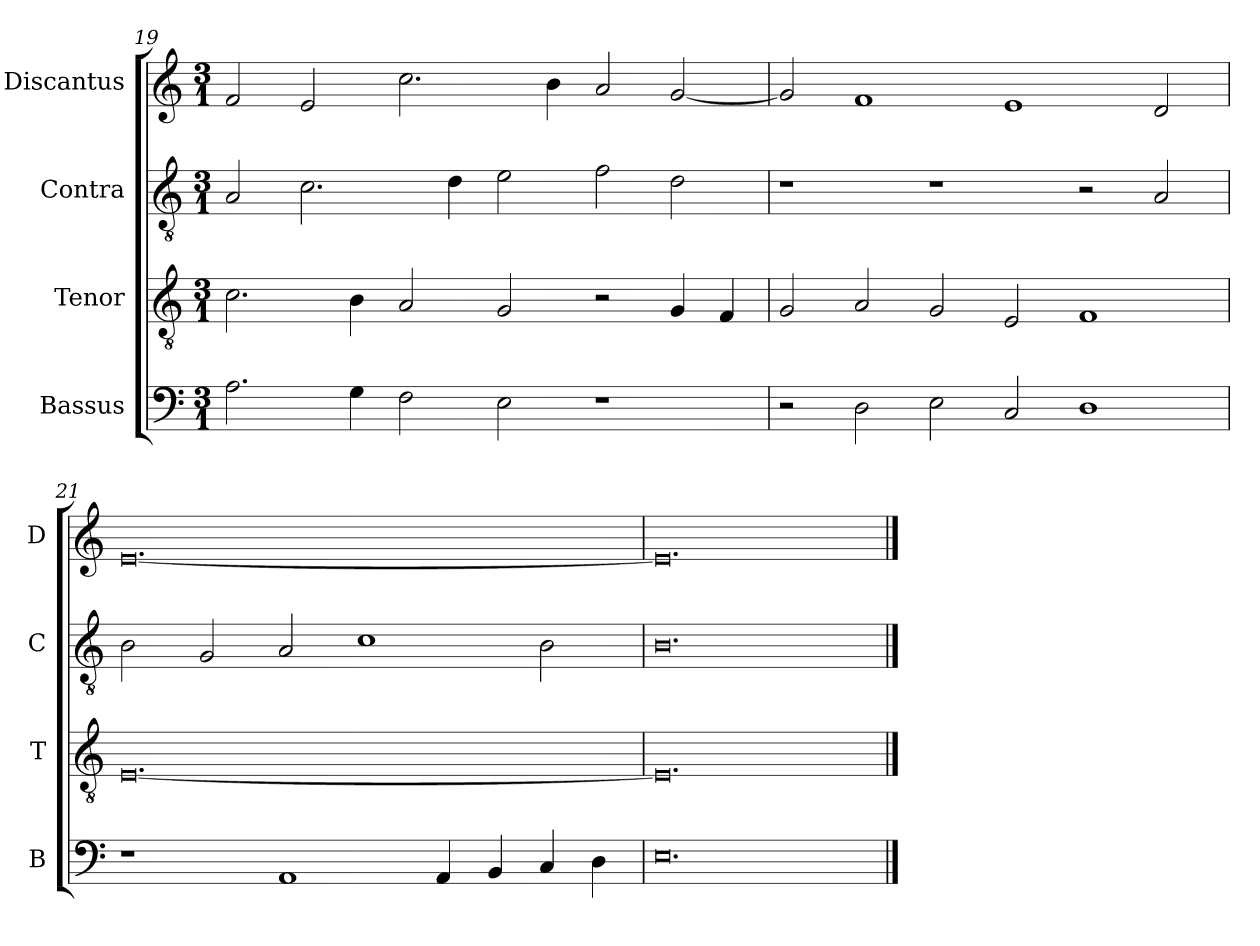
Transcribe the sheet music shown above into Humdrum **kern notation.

**kern	**kern	**kern	**kern
*part4	*part3	*part2	*part1
*staff4	*staff3	*staff2	*staff1
*I"Bassus	*I"Tenor	*I"Contra	*I"Discantus
*I'B	*I'T	*I'C	*I'D
*clefF4	*clefGv2	*clefGv2	*clefG2
*k[]	*k[]	*k[]	*k[]
*M3/1	*M3/1	*M3/1	*M3/1
=19	=19	=19	=19
2.A\	2.c\	2A/	2f/
.	.	2.c\	2e/
4G\	4B\	.	.
2F\	2A/	.	2.cc\
.	.	4d\	.
2E\	2G/	2e\	.
.	.	.	4b\
1r	2r	2f\	2a/
.	4G/	2d\	[2g/
.	4F/	.	.
=20	=20	=20	=20
2r	2G/	1r	2g/]
2D\	2A/	.	1f
2E\	2G/	1r	.
2C/	2E/	.	1e
1D	1F	2r	.
.	.	2A/	2d/
=21	=21	=21	=21
1r	[0.E	2B\	[0.e
.	.	2G/	.
1AA	.	2A/	.
.	.	1c	.
4AA/	.	.	.
4BB/	.	.	.
4C/	.	2B\	.
4D\	.	.	.
=22	=22	=22	=22
0.E	0.E]	0.B	0.e]
==	==	==	==
*-	*-	*-	*-
